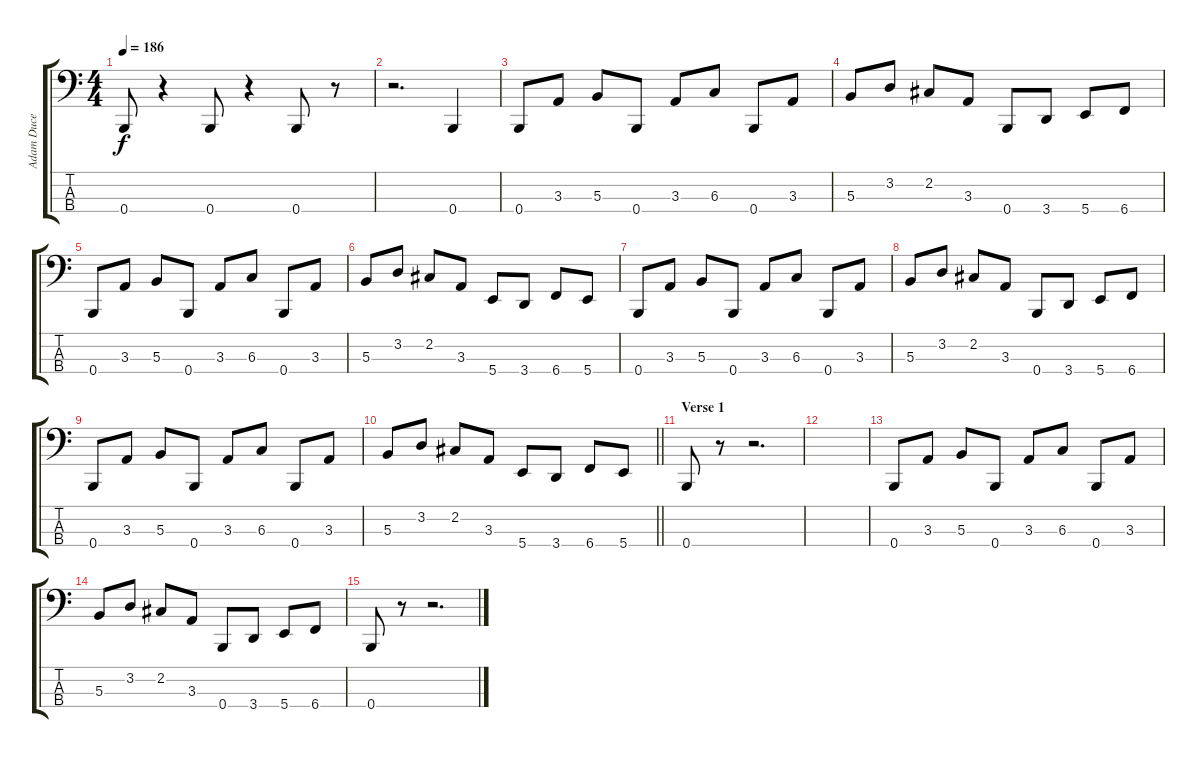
\track ("Adam Duce" "Adam Duce") {instrument electricbassfinger}
\staff {score tabs}
\tuning (E2 B1 Gb1 B0) {hide}
\ts (4 4)
\tempo 186
\clef f4
\ks c
0.4.8{dy f} r.4 0.4.8 r.4 0.4.8 r.8 |
r.2{d} 0.4.4 |
0.4.8 3.3.8 5.3.8 0.4.8 3.3.8 6.3.8 0.4.8 3.3.8 |
5.3.8 3.2.8 2.2.8 3.3.8 0.4.8 3.4.8 5.4.8 6.4.8 |
0.4.8 3.3.8 5.3.8 0.4.8 3.3.8 6.3.8 0.4.8 3.3.8 |
5.3.8 3.2.8 2.2.8 3.3.8 5.4.8 3.4.8 6.4.8 5.4.8 |
0.4.8 3.3.8 5.3.8 0.4.8 3.3.8 6.3.8 0.4.8 3.3.8 |
5.3.8 3.2.8 2.2.8 3.3.8 0.4.8 3.4.8 5.4.8 6.4.8 |
0.4.8 3.3.8 5.3.8 0.4.8 3.3.8 6.3.8 0.4.8 3.3.8 |
\barLineRight lightlight
5.3.8 3.2.8 2.2.8 3.3.8 5.4.8 3.4.8 6.4.8 5.4.8 |
\section ("" "Verse 1")
0.4.8 r.8 r.2{d} |
|
0.4.8 3.3.8 5.3.8 0.4.8 3.3.8 6.3.8 0.4.8 3.3.8 |
5.3.8 3.2.8 2.2.8 3.3.8 0.4.8 3.4.8 5.4.8 6.4.8 |
0.4.8 r.8 r.2{d}
